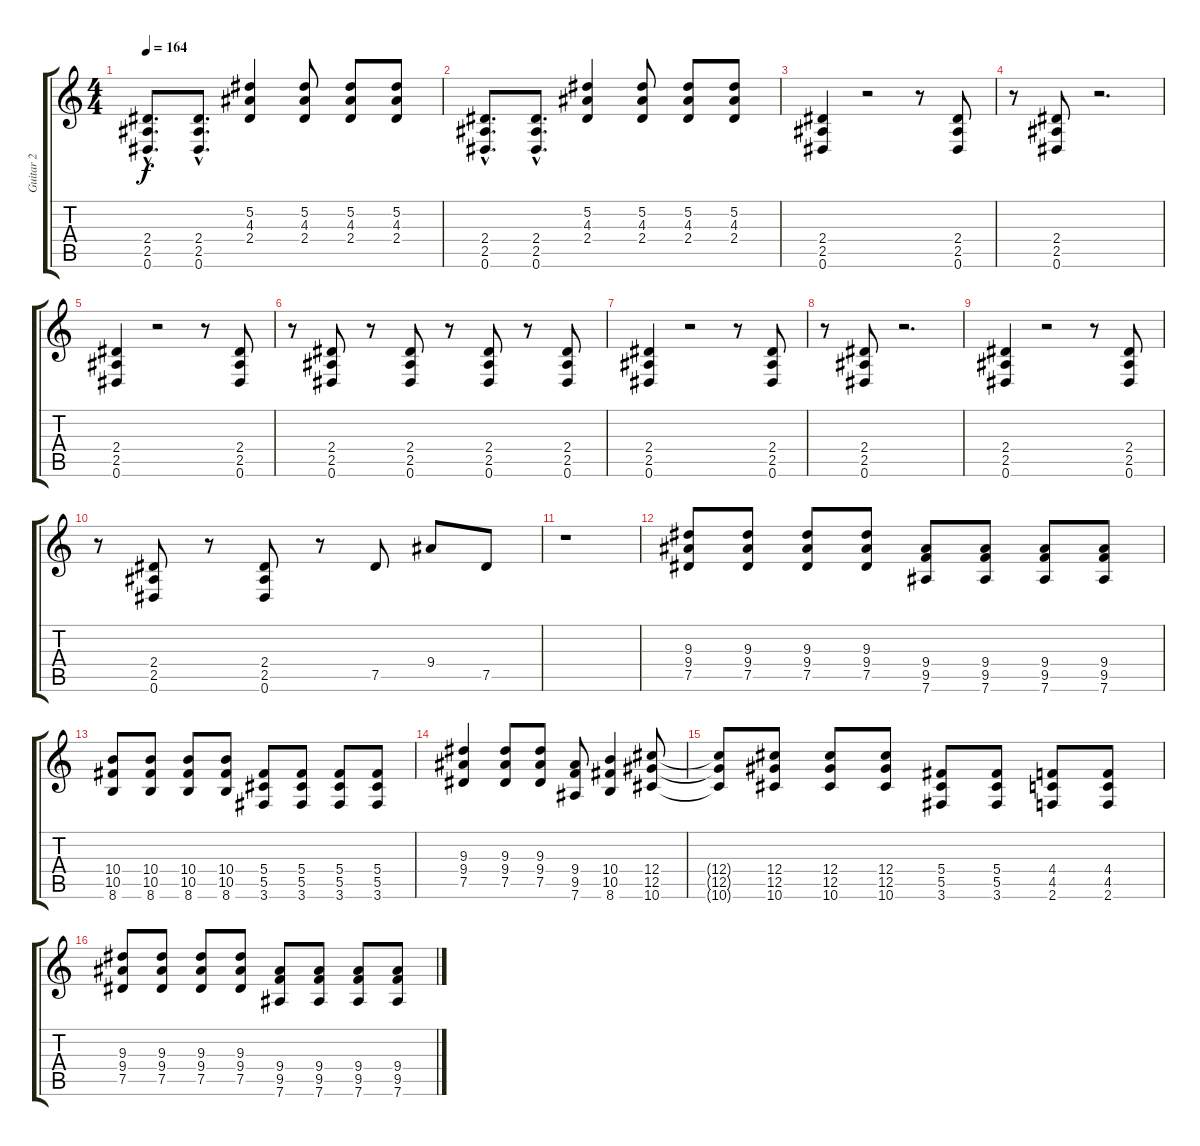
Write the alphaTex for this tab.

\track ("Guitar 2" "Guitar 2") {instrument distortionguitar}
\staff {score tabs}
\tuning (Eb4 Bb3 Gb3 Db3 Ab2 Eb2) {hide}
\ts (4 4)
\tempo 164
\clef g2
\ks c
(2.4{hac} 2.5{hac} 0.6{hac}).8{d dy f} (2.4{hac} 2.5{hac} 0.6{hac}).8{d} (5.2 4.3 2.4).4 (5.2 4.3 2.4).8 (5.2 4.3 2.4).8 (5.2 4.3 2.4).8 |
(2.4{hac} 2.5{hac} 0.6{hac}).8{d} (2.4{hac} 2.5{hac} 0.6{hac}).8{d} (5.2 4.3 2.4).4 (5.2 4.3 2.4).8 (5.2 4.3 2.4).8 (5.2 4.3 2.4).8 |
(2.4 2.5 0.6).4 r.2 r.8 (2.4 2.5 0.6).8 |
r.8 (2.4 2.5 0.6).8 r.2{d} |
(2.4 2.5 0.6).4 r.2 r.8 (2.4 2.5 0.6).8 |
r.8 (2.4 2.5 0.6).8 r.8 (2.4 2.5 0.6).8 r.8 (2.4 2.5 0.6).8 r.8 (2.4 2.5 0.6).8 |
(2.4 2.5 0.6).4 r.2 r.8 (2.4 2.5 0.6).8 |
r.8 (2.4 2.5 0.6).8 r.2{d} |
(2.4 2.5 0.6).4 r.2 r.8 (2.4 2.5 0.6).8 |
r.8 (2.4 2.5 0.6).8 r.8 (2.4 2.5 0.6).8 r.8 7.5.8 9.4.8 7.5.8 |
r.1 |
(9.3 9.4 7.5).8 (9.3 9.4 7.5).8 (9.3 9.4 7.5).8 (9.3 9.4 7.5).8 (9.4 9.5 7.6).8 (9.4 9.5 7.6).8 (9.4 9.5 7.6).8 (9.4 9.5 7.6).8 |
(10.4 10.5 8.6).8 (10.4 10.5 8.6).8 (10.4 10.5 8.6).8 (10.4 10.5 8.6).8 (5.4 5.5 3.6).8 (5.4 5.5 3.6).8 (5.4 5.5 3.6).8 (5.4 5.5 3.6).8 |
(9.3 9.4 7.5).4 (9.3 9.4 7.5).8 (9.3 9.4 7.5).8 (9.4 9.5 7.6).8 (10.4 10.5 8.6).4 (12.4 12.5 10.6).8 |
(12.4{t} 12.5{t} 10.6{t}).8 (12.4 12.5 10.6).8 (12.4 12.5 10.6).8 (12.4 12.5 10.6).8 (5.4 5.5 3.6).8 (5.4 5.5 3.6).8 (4.4 4.5 2.6).8 (4.4 4.5 2.6).8 |
(9.3 9.4 7.5).8 (9.3 9.4 7.5).8 (9.3 9.4 7.5).8 (9.3 9.4 7.5).8 (9.4 9.5 7.6).8 (9.4 9.5 7.6).8 (9.4 9.5 7.6).8 (9.4 9.5 7.6).8
